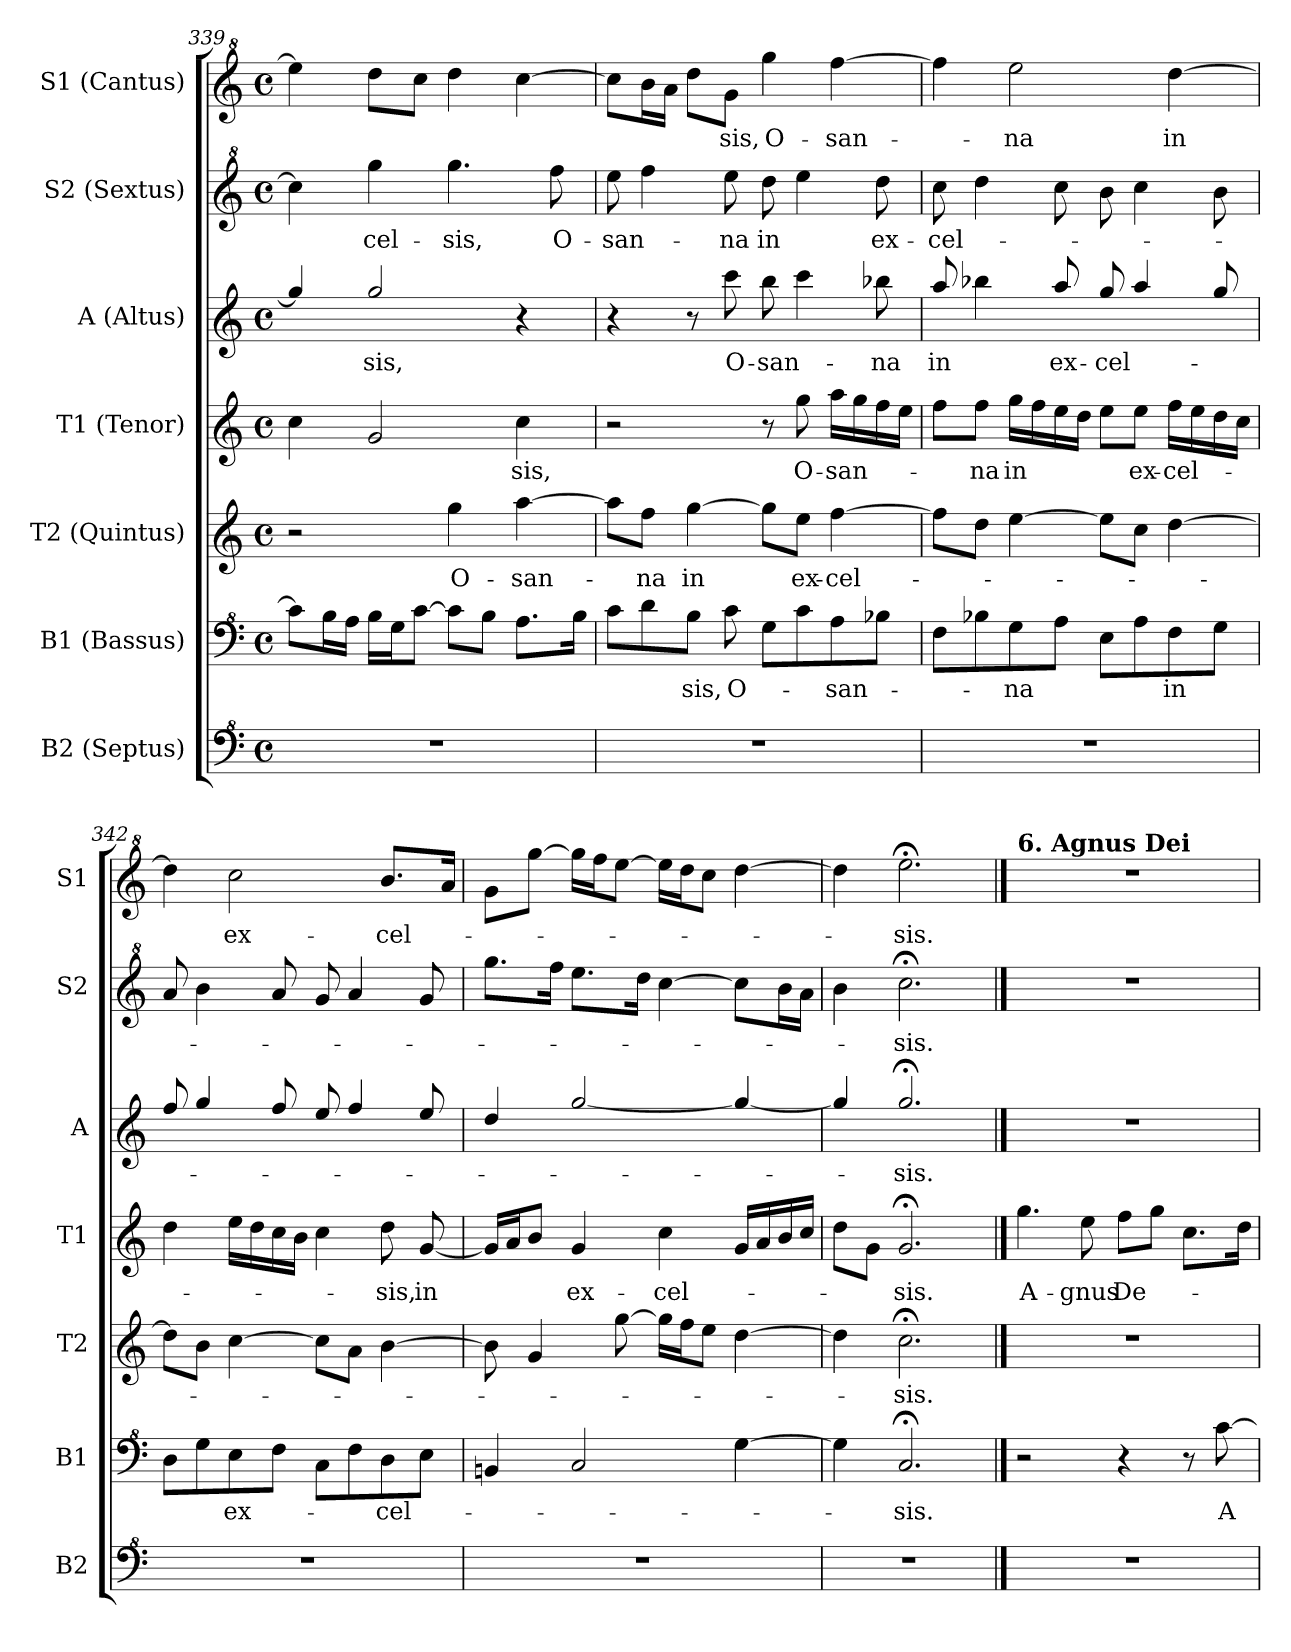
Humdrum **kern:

**kern	**kern	**text	**kern	**text	**kern	**text	**kern	**text	**kern	**text	**kern	**text
*part7	*part6	*part6	*part5	*part5	*part4	*part4	*part3	*part3	*part2	*part2	*part1	*part1
*staff7	*staff6	*staff6	*staff5	*staff5	*staff4	*staff4	*staff3	*staff3	*staff2	*staff2	*staff1	*staff1
*I"B2 (Septus)	*I"B1 (Bassus)	*	*I"T2 (Quintus)	*	*I"T1 (Tenor)	*	*I"A (Altus)	*	*I"S2 (Sextus)	*	*I"S1 (Cantus)	*
*I'B2	*I'B1	*	*I'T2	*	*I'T1	*	*I'A	*	*I'S2	*	*I'S1	*
*clefF^4	*clefF^4	*	*clefG2	*	*clefG2	*	*clefG2	*	*clefG^2	*	*clefG^2	*
*k[]	*k[]	*	*k[]	*	*k[]	*	*k[]	*	*k[]	*	*k[]	*
*M4/4	*M4/4	*	*M4/4	*	*M4/4	*	*M4/4	*	*M4/4	*	*M4/4	*
*met(c)	*met(c)	*	*met(c)	*	*met(c)	*	*met(c)	*	*met(c)	*	*met(c)	*
=339	=339	=339	=339	=339	=339	=339	=339	=339	=339	=339	=339	=339
1r	8cc\L]	.	2r	.	4cc\	.	4gg/]	.	4ccc\]	.	4eee\]	.
.	16b\L	.	.	.	.	.	.	.	.	.	.	.
.	16a\JJ	.	.	.	.	.	.	.	.	.	.	.
!	!	!	!	!	!	!	!	!LO:LY:b	!	!LO:LY:b	!	!
.	16b\LL	.	.	.	2g/	.	2gg/	-sis,	4ggg\	-cel-	8ddd\L	.
.	16g\J	.	.	.	.	.	.	.	.	.	.	.
.	[8cc\J	.	.	.	.	.	.	.	.	.	8ccc\J	.
!	!	!	!	!LO:LY:b	!	!	!	!	!	!LO:LY:b	!	!
.	8cc\L]	.	4gg\	O-	.	.	.	.	4.ggg\	-sis,	4ddd\	.
.	8b\J	.	.	.	.	.	.	.	.	.	.	.
!	!	!	!	!LO:LY:b	!	!LO:LY:b	!	!	!	!	!	!
.	8.a\L	.	[4aa\	-san-	4cc\	-sis,	4r	.	.	.	[4ccc\	.
!	!	!	!	!	!	!	!	!	!	!LO:LY:b	!	!
.	.	.	.	.	.	.	.	.	8fff\	O-	.	.
.	16b\Jk	.	.	.	.	.	.	.	.	.	.	.
!!LO:PB:g=z
=340	=340	=340	=340	=340	=340	=340	=340	=340	=340	=340	=340	=340
!	!	!	!	!	!	!	!	!	!	!LO:LY:b	!	!
1r	8cc\L	.	8aa\L]	.	2r	.	4r	.	8eee\	-san-	8ccc\L]	.
!	!	!	!	!LO:LY:b	!	!	!	!	!	!	!	!
.	8dd\	.	8ff\J	-na	.	.	.	.	4fff\	.	16bb\L	.
.	.	.	.	.	.	.	.	.	.	.	16aa\JJ	.
!	!	!LO:LY:b	!	!LO:LY:b	!	!	!	!	!	!	!	!
.	8b\J	-sis,	[4gg\	in	.	.	8r	.	.	.	8ddd\L	.
!	!	!LO:LY:b	!	!	!	!	!	!LO:LY:b	!	!LO:LY:b	!	!LO:LY:b
.	8cc\	O-	.	.	.	.	8ccc\	O-	8eee\	-na	8gg\J	-sis,
!	!	!	!	!	!	!	!	!LO:LY:b	!	!LO:LY:b	!	!LO:LY:b
.	8g\L	.	8gg\L]	.	8r	.	8bb\	-san-	8ddd\	in	4ggg\	O-
!	!	!	!	!LO:LY:b	!	!LO:LY:b	!	!	!	!	!	!
.	8cc\	.	8ee\J	ex-	8gg\	O-	4ccc\	.	4eee\	.	.	.
!	!	!LO:LY:b	!	!LO:LY:b	!	!LO:LY:b	!	!	!	!	!	!LO:LY:b
.	8a\	-san-	[4ff\	-cel-	16aa\LL	-san-	.	.	.	.	[4fff\	-san-
.	.	.	.	.	16gg\	.	.	.	.	.	.	.
!	!	!	!	!	!	!	!	!LO:LY:b	!	!LO:LY:b	!	!
.	8b-X\J	.	.	.	16ff\	.	8bb-X\	-na	8ddd\	ex-	.	.
.	.	.	.	.	16ee\JJ	.	.	.	.	.	.	.
=341	=341	=341	=341	=341	=341	=341	=341	=341	=341	=341	=341	=341
!	!	!	!	!	!	!	!	!LO:LY:b	!	!LO:LY:b	!	!
1r	8f\L	.	8ff\L]	.	8ff\L	.	8aa/	in	8ccc\	-cel-	4fff\]	.
!	!	!	!	!	!	!LO:LY:b	!	!	!	!	!	!
.	8b-X\	.	8dd\J	.	8ff\J	-na	4bb-X\	.	4ddd\	.	.	.
!	!	!LO:LY:b	!	!	!	!LO:LY:b	!	!	!	!	!	!LO:LY:b
.	8g\	-na	[4ee\	.	16gg\LL	in	.	.	.	.	2eee\	-na
.	.	.	.	.	16ff\	.	.	.	.	.	.	.
!	!	!	!	!	!	!	!	!LO:LY:b	!	!	!	!
.	8a\J	.	.	.	16ee\	.	8aa/	ex-	8ccc\	.	.	.
.	.	.	.	.	16dd\JJ	.	.	.	.	.	.	.
!	!	!	!	!	!	!	!	!LO:LY:b	!	!	!	!
.	8e\L	.	8ee\L]	.	8ee\L	.	8gg/	-cel-	8bb\	.	.	.
!	!	!	!	!	!	!LO:LY:b	!	!	!	!	!	!
.	8a\	.	8cc\J	.	8ee\J	ex-	4aa/	.	4ccc\	.	.	.
!	!	!LO:LY:b	!	!	!	!LO:LY:b	!	!	!	!	!	!LO:LY:b
.	8f\	in	[4dd\	.	16ff\LL	-cel-	.	.	.	.	[4ddd\	in
.	.	.	.	.	16ee\	.	.	.	.	.	.	.
.	8g\J	.	.	.	16dd\	.	8gg/	.	8bb\	.	.	.
.	.	.	.	.	16cc\JJ	.	.	.	.	.	.	.
=342	=342	=342	=342	=342	=342	=342	=342	=342	=342	=342	=342	=342
1r	8d\L	.	8dd\L]	.	4dd\	.	8ff/	.	8aa/	.	4ddd\]	.
.	8g\	.	8b\J	.	.	.	4gg/	.	4bb\	.	.	.
!	!	!LO:LY:b	!	!	!	!	!	!	!	!	!	!LO:LY:b
.	8e\	ex-	[4cc\	.	16ee\LL	.	.	.	.	.	2ccc\	ex-
.	.	.	.	.	16dd\	.	.	.	.	.	.	.
.	8f\J	.	.	.	16cc\	.	8ff/	.	8aa/	.	.	.
.	.	.	.	.	16b\JJ	.	.	.	.	.	.	.
.	8c\L	.	8cc\L]	.	4cc\	.	8ee/	.	8gg/	.	.	.
.	8f\	.	8a\J	.	.	.	4ff/	.	4aa/	.	.	.
!	!	!LO:LY:b	!	!	!	!LO:LY:b	!	!	!	!	!	!LO:LY:b
.	8d\	-cel-	[4b\	.	8dd\	-sis,	.	.	.	.	8.bb/L	-cel-
!	!	!	!	!	!	!LO:LY:b	!	!	!	!	!	!
.	8e\J	.	.	.	[8g/	in	8ee/	.	8gg/	.	.	.
.	.	.	.	.	.	.	.	.	.	.	16aa/Jk	.
=343	=343	=343	=343	=343	=343	=343	=343	=343	=343	=343	=343	=343
1r	4Bni/	.	8b\]	.	16g/LL]	.	4dd/	.	8.ggg\L	.	8gg\L	.
.	.	.	.	.	16a/J	.	.	.	.	.	.	.
.	.	.	4g/	.	8b/J	.	.	.	.	.	[8ggg\J	.
.	.	.	.	.	.	.	.	.	16fff\Jk	.	.	.
!	!	!	!	!	!	!LO:LY:b	!	!	!	!	!	!
.	2c/	.	.	.	4g/	ex-	[2gg/	.	8.eee\L	.	16ggg\LL]	.
.	.	.	.	.	.	.	.	.	.	.	16fff\J	.
.	.	.	[8gg\	.	.	.	.	.	.	.	[8eee\J	.
.	.	.	.	.	.	.	.	.	16ddd\Jk	.	.	.
!	!	!	!	!	!	!LO:LY:b	!	!	!	!	!	!
.	.	.	16gg\LL]	.	4cc\	-cel-	.	.	[4ccc\	.	16eee\LL]	.
.	.	.	16ff\J	.	.	.	.	.	.	.	16ddd\J	.
.	.	.	8ee\J	.	.	.	.	.	.	.	8ccc\J	.
.	[4g\	.	[4dd\	.	16g/LL	.	4gg/_	.	8ccc\L]	.	[4ddd\	.
.	.	.	.	.	16a/	.	.	.	.	.	.	.
.	.	.	.	.	16b/	.	.	.	16bb\L	.	.	.
.	.	.	.	.	16cc/JJ	.	.	.	16aa\JJ	.	.	.
=344	=344	=344	=344	=344	=344	=344	=344	=344	=344	=344	=344	=344
1r	4g\]	.	4dd\]	.	8dd\L	.	4gg/]	.	4bb\	.	4ddd\]	.
.	.	.	.	.	8g\J	.	.	.	.	.	.	.
!	!	!LO:LY:b	!	!LO:LY:b	!	!LO:LY:b	!	!LO:LY:b	!	!LO:LY:b	!	!LO:LY:b
.	2.c;</	-sis.	2.cc;<\	-sis.	2.g;</	-sis.	2.gg;</	-sis.	2.ccc;<\	-sis.	2.eee;<\	-sis.
!!LO:LB:g=z
==344X6	==344X6	==344X6	==344X6	==344X6	==344X6	==344X6	==344X6	==344X6	==344X6	==344X6	==344X6	==344X6
!	!	!	!	!	!	!	!	!	!	!	!LO:TX:a:B:t=6. Agnus Dei	!
!	!	!	!	!	!	!LO:LY:b	!	!	!	!	!	!
1r	2r	.	1r	.	4.gg\	A-	1r	.	1r	.	1r	.
!	!	!	!	!	!	!LO:LY:b	!	!	!	!	!	!
.	.	.	.	.	8ee\	-gnus	.	.	.	.	.	.
!	!	!	!	!	!	!LO:LY:b	!	!	!	!	!	!
.	4r	.	.	.	8ff\L	De-	.	.	.	.	.	.
.	.	.	.	.	8gg\J	.	.	.	.	.	.	.
.	8r	.	.	.	8.cc\L	.	.	.	.	.	.	.
!	!	!LO:LY:b	!	!	!	!	!	!	!	!	!	!
.	[8cc\	A-	.	.	.	.	.	.	.	.	.	.
.	.	.	.	.	16dd\Jk	.	.	.	.	.	.	.
=	=	=	=	=	=	=	=	=	=	=	=	=
*-	*-	*-	*-	*-	*-	*-	*-	*-	*-	*-	*-	*-
